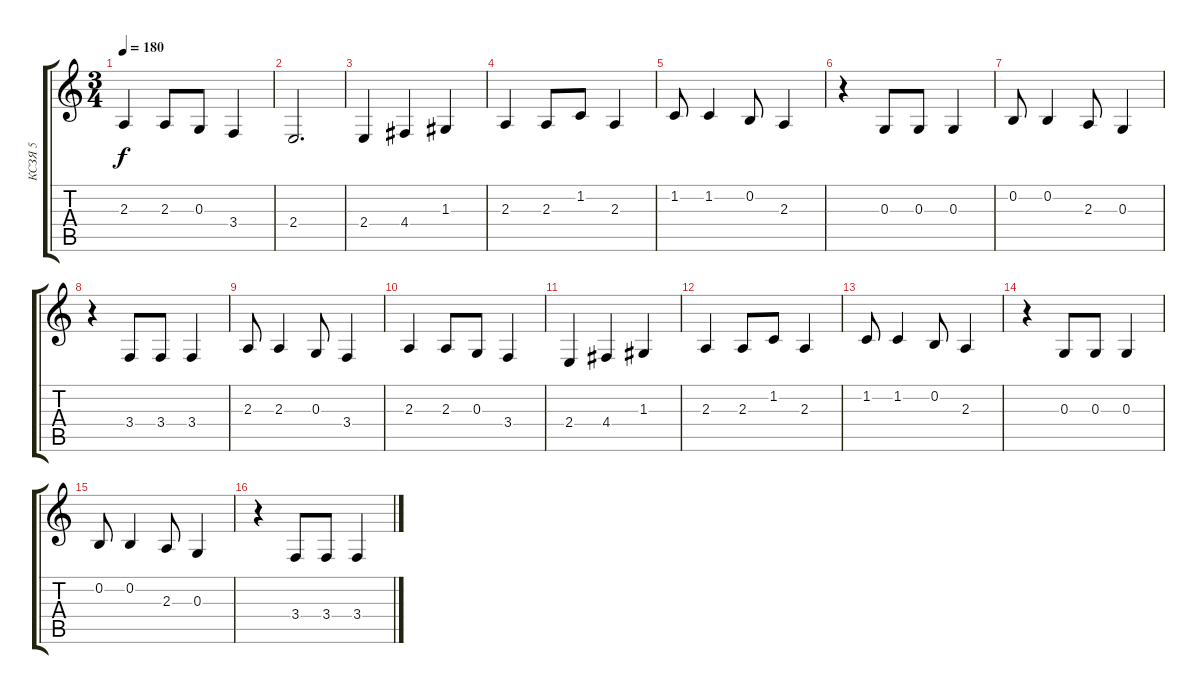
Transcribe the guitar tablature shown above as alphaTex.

\track ("КСЗЯ 5" "КСЗЯ 5") {instrument drawbarorgan}
\staff {score tabs}
\tuning (E4 B3 G3 D3 A2 E2) {hide}
\ts (3 4)
\tempo 180
\clef g2
\ks c
2.3.4{dy f} 2.3.8 0.3.8 3.4.4 |
2.4.2{d} |
2.4.4 4.4.4 1.3.4 |
2.3.4 2.3.8 1.2.8 2.3.4 |
1.2.8 1.2.4 0.2.8 2.3.4 |
r.4 0.3.8 0.3.8 0.3.4 |
0.2.8 0.2.4 2.3.8 0.3.4 |
r.4 3.4.8 3.4.8 3.4.4 |
2.3.8 2.3.4 0.3.8 3.4.4 |
2.3.4 2.3.8 0.3.8 3.4.4 |
2.4.4 4.4.4 1.3.4 |
2.3.4 2.3.8 1.2.8 2.3.4 |
1.2.8 1.2.4 0.2.8 2.3.4 |
r.4 0.3.8 0.3.8 0.3.4 |
0.2.8 0.2.4 2.3.8 0.3.4 |
r.4 3.4.8 3.4.8 3.4.4
